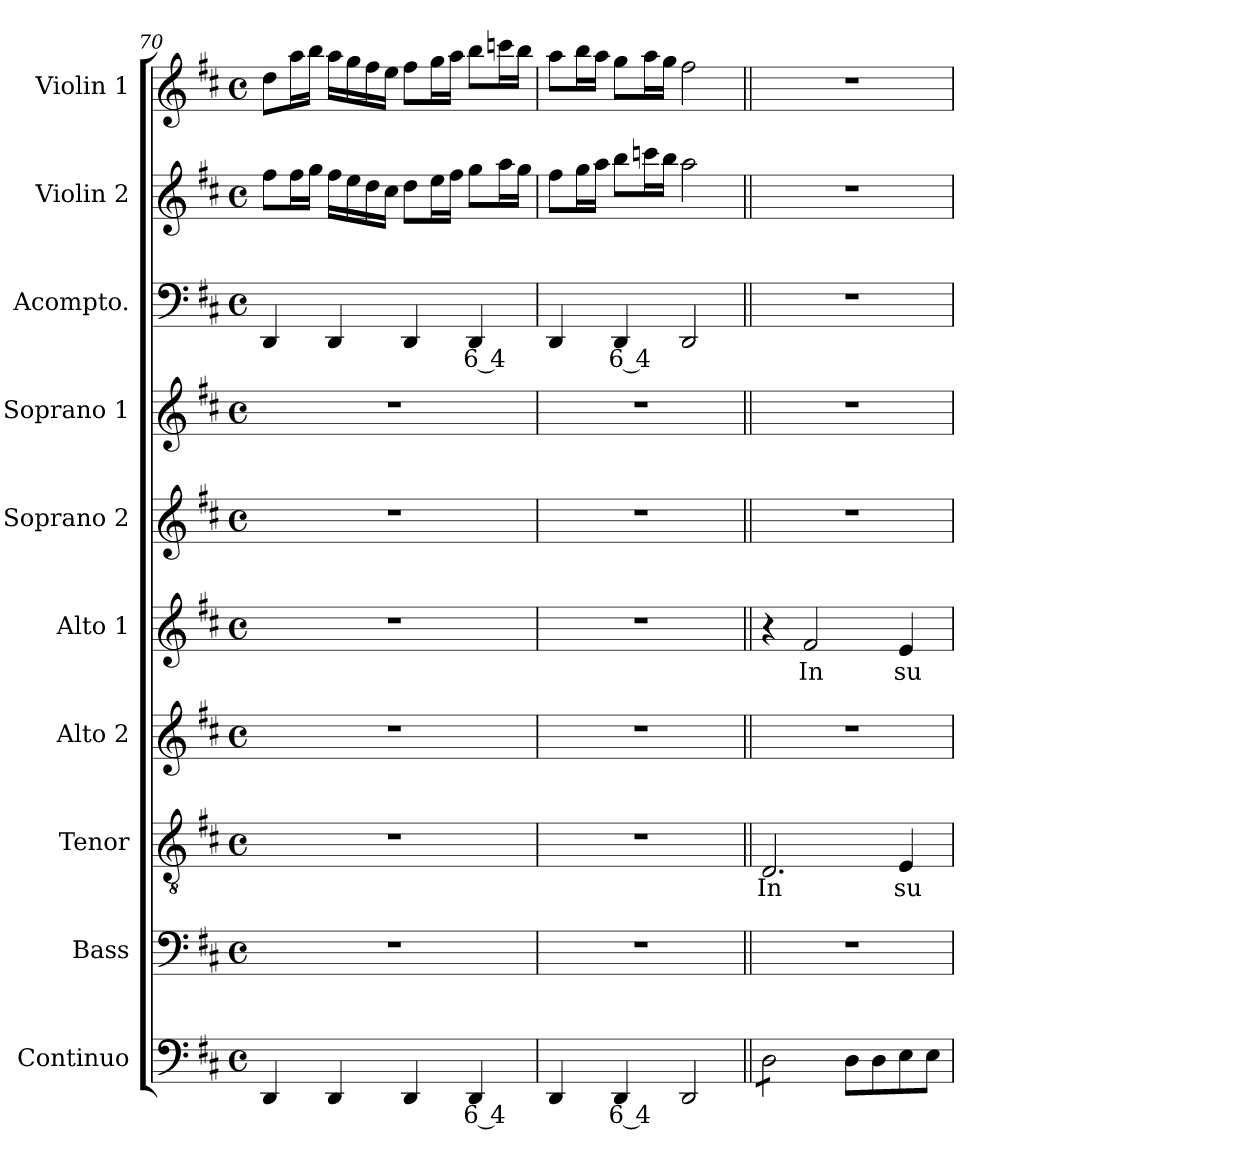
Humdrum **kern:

**kern	**text	**kern	**kern	**text	**kern	**kern	**text	**kern	**kern	**kern	**text	**kern	**kern
*part10	*part10	*part9	*part8	*part8	*part7	*part6	*part6	*part5	*part4	*part3	*part3	*part2	*part1
*staff10	*staff10	*staff9	*staff8	*staff8	*staff7	*staff6	*staff6	*staff5	*staff4	*staff3	*staff3	*staff2	*staff1
*I"Continuo	*	*I"Bass	*I"Tenor	*	*I"Alto 2	*I"Alto 1	*	*I"Soprano 2	*I"Soprano 1	*I"Acompto.	*	*I"Violin 2	*I"Violin 1
*I'Cont.	*	*I'B.	*I'T.	*	*I'A2.	*I'A1.	*	*I'S2.	*I'S1.	*I'Ac.	*	*I'Vln. 2	*I'Vln. 1
*clefF4	*	*clefF4	*clefGv2	*	*clefG2	*clefG2	*	*clefG2	*clefG2	*clefF4	*	*clefG2	*clefG2
*	*	*	*ITrd7c12	*	*	*	*	*	*	*	*	*	*
*k[f#c#]	*	*k[f#c#]	*k[f#c#]	*	*k[f#c#]	*k[f#c#]	*	*k[f#c#]	*k[f#c#]	*k[f#c#]	*	*k[f#c#]	*k[f#c#]
*D:	*	*D:	*D:	*	*D:	*D:	*	*D:	*D:	*D:	*	*D:	*D:
*M4/4	*	*M4/4	*M4/4	*	*M4/4	*M4/4	*	*M4/4	*M4/4	*M4/4	*	*M4/4	*M4/4
*met(c)	*	*met(c)	*met(c)	*	*met(c)	*met(c)	*	*met(c)	*met(c)	*met(c)	*	*met(c)	*met(c)
=70	=70	=70	=70	=70	=70	=70	=70	=70	=70	=70	=70	=70	=70
4DDi/	.	1r	1r	.	1r	1r	.	1r	1r	4DDi/	.	8ff#i\L	8ddi\L
.	.	.	.	.	.	.	.	.	.	.	.	16ff#i\L	16aai\L
.	.	.	.	.	.	.	.	.	.	.	.	16ggi\JJ	16bbi\JJ
4DDi/	.	.	.	.	.	.	.	.	.	4DDi/	.	16ff#i\LL	16aai\LL
.	.	.	.	.	.	.	.	.	.	.	.	16eei\	16ggi\
.	.	.	.	.	.	.	.	.	.	.	.	16ddi\	16ff#i\
.	.	.	.	.	.	.	.	.	.	.	.	16cc#i\JJ	16eei\JJ
4DDi/	.	.	.	.	.	.	.	.	.	4DDi/	.	8ddi\L	8ff#i\L
.	.	.	.	.	.	.	.	.	.	.	.	16eei\L	16ggi\L
.	.	.	.	.	.	.	.	.	.	.	.	16ff#i\JJ	16aai\JJ
!	!LO:LY:b:color=#000000	!	!	!	!	!	!	!	!	!	!	!	!
!	!	!	!	!	!	!	!	!	!	!	!LO:LY:b:color=#000000	!	!
4DDi/	6 4	.	.	.	.	.	.	.	.	4DDi/	6 4	8ggi\L	8bbi\L
.	.	.	.	.	.	.	.	.	.	.	.	16aai\L	16cccni\L
.	.	.	.	.	.	.	.	.	.	.	.	16ggi\JJ	16bbi\JJ
=71	=71	=71	=71	=71	=71	=71	=71	=71	=71	=71	=71	=71	=71
4DDi/	.	1r	1r	.	1r	1r	.	1r	1r	4DDi/	.	8ff#i\L	8aai\L
.	.	.	.	.	.	.	.	.	.	.	.	16ggi\L	16bbi\L
.	.	.	.	.	.	.	.	.	.	.	.	16aai\JJ	16aai\JJ
!	!LO:LY:b:color=#000000	!	!	!	!	!	!	!	!	!	!	!	!
!	!	!	!	!	!	!	!	!	!	!	!LO:LY:b:color=#000000	!	!
4DDi/	6 4	.	.	.	.	.	.	.	.	4DDi/	6 4	8bbi\L	8ggi\L
.	.	.	.	.	.	.	.	.	.	.	.	16cccni\L	16aai\L
.	.	.	.	.	.	.	.	.	.	.	.	16bbi\JJ	16ggi\JJ
2DDi/	.	.	.	.	.	.	.	.	.	2DDi/	.	2aai\	2ff#i\
!!LO:PB:g=z
=72||	=72||	=72||	=72||	=72||	=72||	=72||	=72||	=72||	=72||	=72||	=72||	=72||	=72||
!	!	!	!	!LO:LY:b:color=#000000	!	!	!	!	!	!	!	!	!
*tremolo	*	*	*	*	*	*	*	*	*	*	*	*	*
8Di\L	.	1r	2.DDi/	In	1r	4r	.	1r	1r	1r	.	1r	1r
8Di\	.	.	.	.	.	.	.	.	.	.	.	.	.
!	!	!	!	!	!	!	!LO:LY:b:color=#000000	!	!	!	!	!	!
8Di\	.	.	.	.	.	2f#i/	In	.	.	.	.	.	.
8Di\J	.	.	.	.	.	.	.	.	.	.	.	.	.
*Xtremolo	*	*	*	*	*	*	*	*	*	*	*	*	*
8Di\L	.	.	.	.	.	.	.	.	.	.	.	.	.
8Di\	.	.	.	.	.	.	.	.	.	.	.	.	.
!	!	!	!	!LO:LY:b:color=#000000	!	!	!	!	!	!	!	!	!
!	!	!	!	!	!	!	!LO:LY:b:color=#000000	!	!	!	!	!	!
8Ei\	.	.	4EEi/	su-	.	4ei/	su-	.	.	.	.	.	.
8Ei\J	.	.	.	.	.	.	.	.	.	.	.	.	.
=	=	=	=	=	=	=	=	=	=	=	=	=	=
*-	*-	*-	*-	*-	*-	*-	*-	*-	*-	*-	*-	*-	*-
